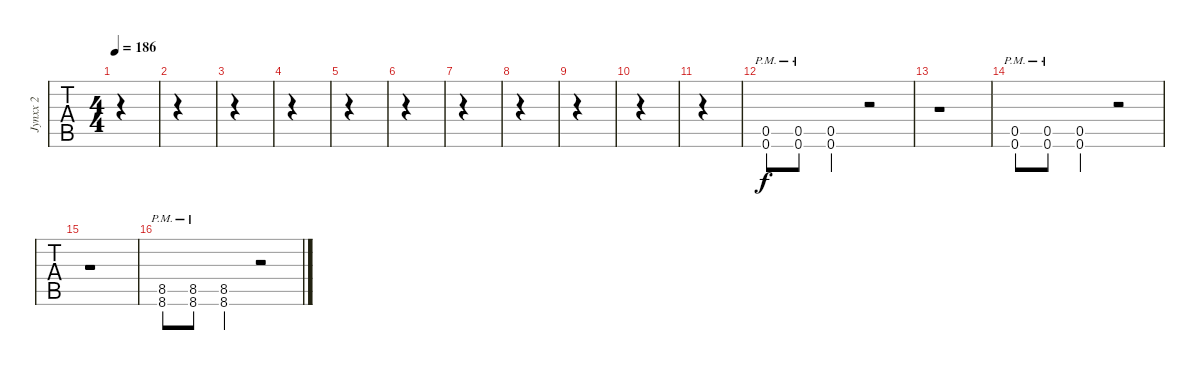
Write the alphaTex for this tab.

\track ("Jynxx 2" "Jynxx 2") {instrument acousticguitarnylon}
\staff {tabs}
\tuning (Eb4 Bb3 Gb3 Db3 Ab2 Db2) {hide}
\ts (4 4)
\tempo 186
\clef g2
\ks c
|
|
|
|
|
|
|
|
|
|
|
(0.5{pm} 0.6{pm}).8 (0.5{pm} 0.6{pm}).8 (0.5 0.6).4 r.2 |
r.1 |
(0.5{pm} 0.6{pm}).8 (0.5{pm} 0.6{pm}).8 (0.5 0.6).4 r.2 |
r.1 |
(8.5{pm} 8.6{pm}).8 (8.5{pm} 8.6{pm}).8 (8.5 8.6).4 r.2
